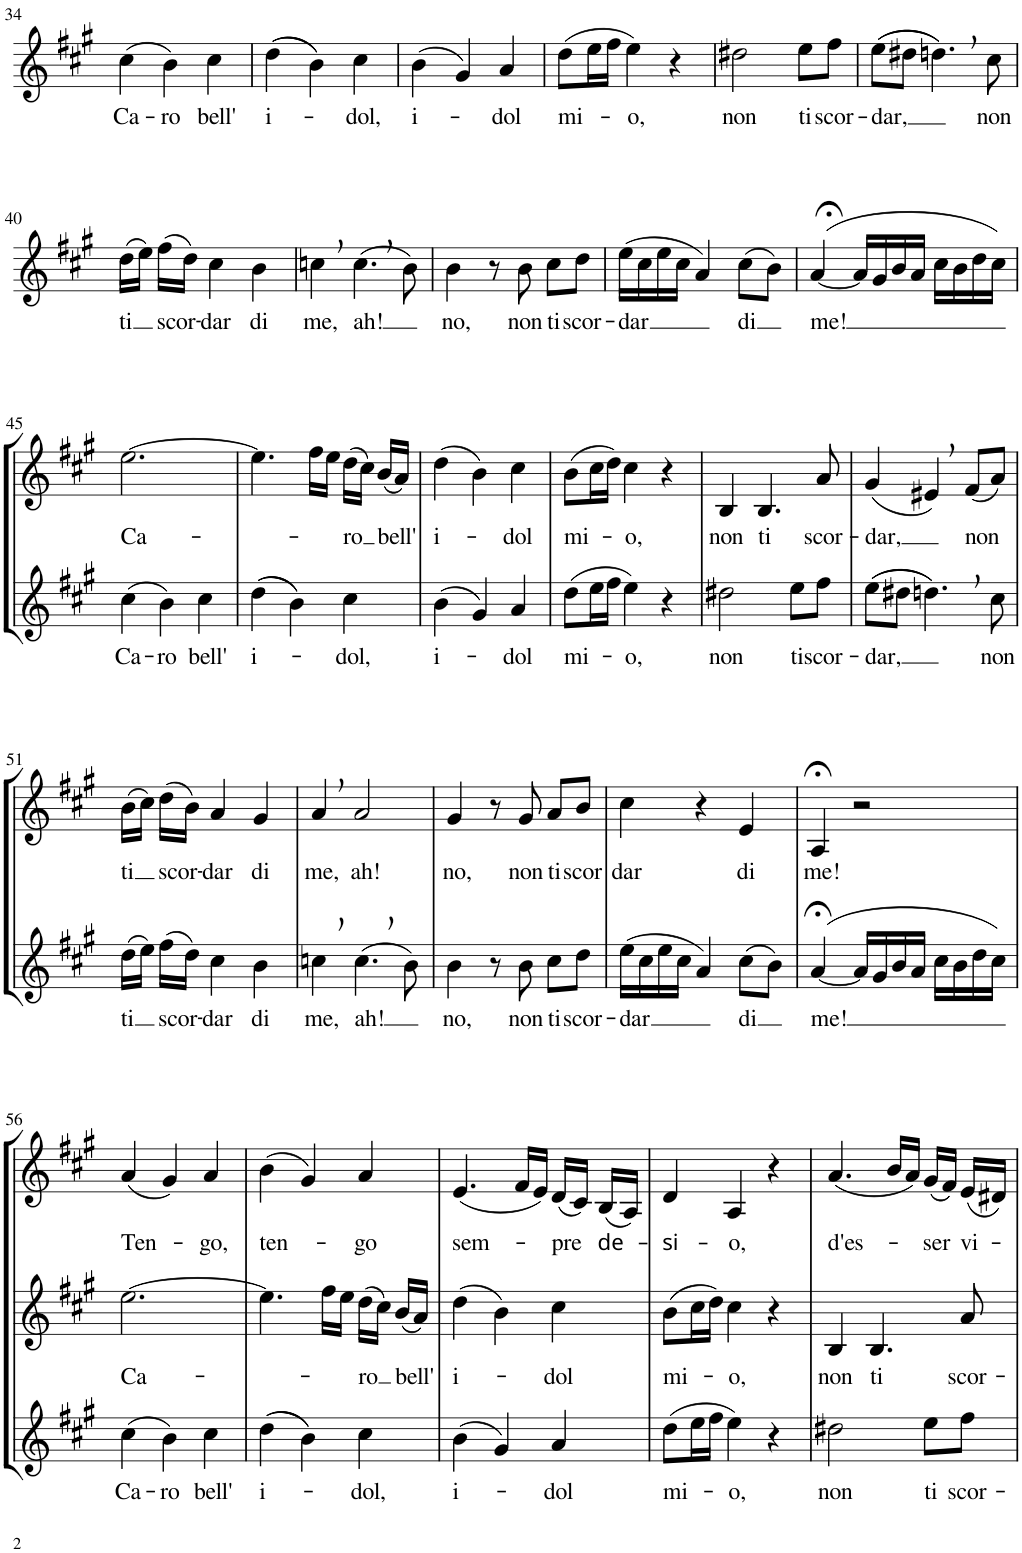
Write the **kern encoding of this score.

**kern	**text	**kern	**text	**kern	**text
*part3	*part3	*part2	*part2	*part1	*part1
*staff3	*staff3	*staff2	*staff2	*staff1	*staff1
*I"Part 3	*	*I"Part 2	*	*I"Part 1	*
!!LO:PB:g=z
*clefG2	*	*clefG2	*	*clefG2	*
*k[f#c#g#]	*	*k[f#c#g#]	*	*k[f#c#g#]	*
*A:	*	*A:	*	*A:	*
*M3/4	*	*M3/4	*	*M3/4	*
=34	=34	=34	=34	=34	=34
!	!	!	!	!	!LO:LY:b
2.r	.	2.r	.	(4cc#\	Ca-
!	!	!	!	!	!LO:LY:b
.	.	.	.	4b\)	-ro
!	!	!	!	!	!LO:LY:b
.	.	.	.	4cc#\	bell'
=35	=35	=35	=35	=35	=35
!	!	!	!	!	!LO:LY:b
2.r	.	2.r	.	((4dd\	i-
.	.	.	.	4b\))	.
!	!	!	!	!	!LO:LY:b
.	.	.	.	4cc#\	-dol,
=36	=36	=36	=36	=36	=36
!	!	!	!	!	!LO:LY:b
2.r	.	2.r	.	(4b\	i-
.	.	.	.	4g#/)	.
!	!	!	!	!	!LO:LY:b
.	.	.	.	4a/	-dol
=37	=37	=37	=37	=37	=37
!	!	!	!	!	!LO:LY:b
2.r	.	2.r	.	(8dd\L	mi-
.	.	.	.	16ee\L	.
.	.	.	.	16ff#\JJ	.
!	!	!	!	!	!LO:LY:b
.	.	.	.	4ee\)	-o,
.	.	.	.	4r	.
=38	=38	=38	=38	=38	=38
!	!	!	!	!	!LO:LY:b
2.r	.	2.r	.	2dd#X\	non
!	!	!	!	!	!LO:LY:b
.	.	.	.	8ee\L	ti
!	!	!	!	!	!LO:LY:b
.	.	.	.	8ff#\J	scor-
=39	=39	=39	=39	=39	=39
!	!	!	!	!	!LO:LY:b
2.r	.	2.r	.	((8ee\L	-dar,
.	.	.	.	8dd#X\J	.
.	.	.	.	4.ddn,\))	.
!	!	!	!	!	!LO:LY:b
.	.	.	.	8cc#\	non
!!LO:LB:g=z
=40	=40	=40	=40	=40	=40
!	!	!	!	!	!LO:LY:b
2.r	.	2.r	.	(16dd\LL	ti
.	.	.	.	16ee\JJ)	.
!	!	!	!	!	!LO:LY:b
.	.	.	.	(16ff#\LL	scor-
.	.	.	.	16dd\JJ)	.
!	!	!	!	!	!LO:LY:b
.	.	.	.	4cc#\	-dar
!	!	!	!	!	!LO:LY:b
.	.	.	.	4b\	di
=41	=41	=41	=41	=41	=41
!	!	!	!	!	!LO:LY:b
2.r	.	2.r	.	4ccn,\	me,
!	!	!	!	!	!LO:LY:b
.	.	.	.	(4.cc\	ah!
.	.	.	.	8b\)	.
=42	=42	=42	=42	=42	=42
!	!	!	!	!	!LO:LY:b
2.r	.	2.r	.	4b\	no,
.	.	.	.	8r	.
!	!	!	!	!	!LO:LY:b
.	.	.	.	8b\	non
!	!	!	!	!	!LO:LY:b
.	.	.	.	8cc#\L	ti
!	!	!	!	!	!LO:LY:b
.	.	.	.	8dd\J	scor-
=43	=43	=43	=43	=43	=43
!	!	!	!	!	!LO:LY:b
2.r	.	2.r	.	(16ee\LL	-dar
.	.	.	.	16cc#\	.
.	.	.	.	16ee\	.
.	.	.	.	16cc#\JJ	.
.	.	.	.	4a/)	.
!	!	!	!	!	!LO:LY:b
.	.	.	.	(8cc#\L	di
.	.	.	.	8b\J)	.
=44	=44	=44	=44	=44	=44
!	!	!	!	!	!LO:LY:b
2.r	.	2.r	.	([4a;</	me!
.	.	.	.	16a/LL]	.
.	.	.	.	16g#/	.
.	.	.	.	16b/	.
.	.	.	.	16a/JJ	.
.	.	.	.	16cc#\LL	.
.	.	.	.	16b\	.
.	.	.	.	16dd\	.
.	.	.	.	16cc#\JJ)	.
!!LO:LB:g=z
=45	=45	=45	=45	=45	=45
!	!	!	!LO:LY:b	!	!LO:LY:b
2.r	.	(4cc#\	Ca-	[2.ee\	Ca-
!	!	!	!LO:LY:b	!	!
.	.	4b\)	-ro	.	.
!	!	!	!LO:LY:b	!	!
.	.	4cc#\	bell'	.	.
=46	=46	=46	=46	=46	=46
!	!	!	!LO:LY:b	!	!
2.r	.	((4dd\	i-	4.ee\]	.
.	.	4b\))	.	.	.
.	.	.	.	16ff#\LL	.
.	.	.	.	16ee\JJ	.
!	!	!	!LO:LY:b	!	!LO:LY:b
.	.	4cc#\	-dol,	(16dd\LL	-ro
.	.	.	.	16cc#\JJ)	.
!	!	!	!	!	!LO:LY:b
.	.	.	.	(16b/LL	bell'
.	.	.	.	16a/JJ)	.
=47	=47	=47	=47	=47	=47
!	!	!	!LO:LY:b	!	!LO:LY:b
2.r	.	(4b\	i-	(4dd\	i-
.	.	4g#/)	.	4b\)	.
!	!	!	!LO:LY:b	!	!LO:LY:b
.	.	4a/	-dol	4cc#\	-dol
=48	=48	=48	=48	=48	=48
!	!	!	!LO:LY:b	!	!LO:LY:b
2.r	.	(8dd\L	mi-	(8b\L	mi-
.	.	16ee\L	.	16cc#\L	.
.	.	16ff#\JJ	.	16dd\JJ)	.
!	!	!	!LO:LY:b	!	!LO:LY:b
.	.	4ee\)	-o,	4cc#\	-o,
.	.	4r	.	4r	.
=49	=49	=49	=49	=49	=49
!	!	!	!LO:LY:b	!	!LO:LY:b
2.r	.	2dd#X\	non	4B/	non
!	!	!	!	!	!LO:LY:b
.	.	.	.	4.B/	ti
!	!	!	!LO:LY:b	!	!
.	.	8ee\L	ti	.	.
!	!	!	!LO:LY:b	!	!LO:LY:b
.	.	8ff#\J	scor-	8a/	scor-
=50	=50	=50	=50	=50	=50
!	!	!	!LO:LY:b	!	!LO:LY:b
2.r	.	((8ee\L	-dar,	(4g#/	-dar,
.	.	8dd#X\J	.	.	.
.	.	4.ddn,\))	.	4e#X,/)	.
!	!	!	!	!	!LO:LY:b
.	.	.	.	(8f#/L	non
!	!	!	!LO:LY:b	!	!
.	.	8cc#\	non	8a/J)	.
!!LO:LB:g=z
=51	=51	=51	=51	=51	=51
!	!	!	!LO:LY:b	!	!LO:LY:b
2.r	.	(16dd\LL	ti	(16b\LL	ti
.	.	16ee\JJ)	.	16cc#\JJ)	.
!	!	!	!LO:LY:b	!	!LO:LY:b
.	.	(16ff#\LL	scor-	(16dd\LL	scor-
.	.	16dd\JJ)	.	16b\JJ)	.
!	!	!	!LO:LY:b	!	!LO:LY:b
.	.	4cc#\	-dar	4a/	-dar
!	!	!	!LO:LY:b	!	!LO:LY:b
.	.	4b\	di	4g#/	di
=52	=52	=52	=52	=52	=52
!	!	!	!LO:LY:b	!	!LO:LY:b
2.r	.	4ccn,\	me,	4a,/	me,
!	!	!	!LO:LY:b	!	!LO:LY:b
.	.	(4.cc\	ah!	2a/	ah!
.	.	8b\)	.	.	.
=53	=53	=53	=53	=53	=53
!	!	!	!LO:LY:b	!	!LO:LY:b
2.r	.	4b\	no,	4g#/	no,
.	.	8r	.	8r	.
!	!	!	!LO:LY:b	!	!LO:LY:b
.	.	8b\	non	8g#/	non
!	!	!	!LO:LY:b	!	!LO:LY:b
.	.	8cc#\L	ti	8a/L	ti
!	!	!	!LO:LY:b	!	!LO:LY:b
.	.	8dd\J	scor-	8b/J	scor
=54	=54	=54	=54	=54	=54
!	!	!	!LO:LY:b	!	!LO:LY:b
2.r	.	(16ee\LL	-dar	4cc#\	dar
.	.	16cc#\	.	.	.
.	.	16ee\	.	.	.
.	.	16cc#\JJ	.	.	.
.	.	4a/)	.	4r	.
!	!	!	!LO:LY:b	!	!LO:LY:b
.	.	(8cc#\L	di	4e/	di
.	.	8b\J)	.	.	.
=55	=55	=55	=55	=55	=55
!	!	!	!LO:LY:b	!	!LO:LY:b
2.r	.	([4a;</	me!	4A;</	me!
.	.	16a/LL]	.	2r	.
.	.	16g#/	.	.	.
.	.	16b/	.	.	.
.	.	16a/JJ	.	.	.
.	.	16cc#\LL	.	.	.
.	.	16b\	.	.	.
.	.	16dd\	.	.	.
.	.	16cc#\JJ)	.	.	.
!!LO:LB:g=z
=56	=56	=56	=56	=56	=56
!	!LO:LY:b	!	!LO:LY:b	!	!LO:LY:b
(4cc#\	Ca-	[2.ee\	Ca-	(4a/	Ten-
!	!LO:LY:b	!	!	!	!
4b\)	-ro	.	.	4g#/)	.
!	!LO:LY:b	!	!	!	!LO:LY:b
4cc#\	bell'	.	.	4a/	-go,
=57	=57	=57	=57	=57	=57
!	!LO:LY:b	!	!	!	!LO:LY:b
((4dd\	i-	4.ee\]	.	(4b\	ten-
4b\))	.	.	.	4g#/)	.
.	.	16ff#\LL	.	.	.
.	.	16ee\JJ	.	.	.
!	!LO:LY:b	!	!LO:LY:b	!	!LO:LY:b
4cc#\	-dol,	(16dd\LL	-ro	4a/	-go
.	.	16cc#\JJ)	.	.	.
!	!	!	!LO:LY:b	!	!
.	.	(16b/LL	bell'	.	.
.	.	16a/JJ)	.	.	.
=58	=58	=58	=58	=58	=58
!	!LO:LY:b	!	!LO:LY:b	!	!LO:LY:b
(4b\	i-	(4dd\	i-	(4.e/	sem-
4g#/)	.	4b\)	.	.	.
.	.	.	.	16f#/LL	.
.	.	.	.	16e/JJ)	.
!	!LO:LY:b	!	!LO:LY:b	!	!LO:LY:b
4a/	-dol	4cc#\	-dol	(16d/LL	-pre
.	.	.	.	16c#/JJ)	.
!	!	!	!	!	!LO:LY:b
.	.	.	.	(16B/LL	de-
.	.	.	.	16A/JJ)	.
=59	=59	=59	=59	=59	=59
!	!LO:LY:b	!	!LO:LY:b	!	!LO:LY:b
(8dd\L	mi-	(8b\L	mi-	4d/	-si-
16ee\L	.	16cc#\L	.	.	.
16ff#\JJ	.	16dd\JJ)	.	.	.
!	!LO:LY:b	!	!LO:LY:b	!	!LO:LY:b
4ee\)	-o,	4cc#\	-o,	4A/	-o,
4r	.	4r	.	4r	.
=60	=60	=60	=60	=60	=60
!	!LO:LY:b	!	!LO:LY:b	!	!LO:LY:b
2dd#X\	non	4B/	non	(4.a/	d'es-
!	!	!	!LO:LY:b	!	!
.	.	4.B/	ti	.	.
.	.	.	.	16b/LL	.
.	.	.	.	16a/JJ)	.
!	!LO:LY:b	!	!	!	!LO:LY:b
8ee\L	ti	.	.	(16g#/LL	-ser
.	.	.	.	16f#/JJ)	.
!	!LO:LY:b	!	!LO:LY:b	!	!LO:LY:b
8ff#\J	scor-	8a/	scor-	(16e/LL	vi-
.	.	.	.	16d#X/JJ)	.
=	=	=	=	=	=
*-	*-	*-	*-	*-	*-
